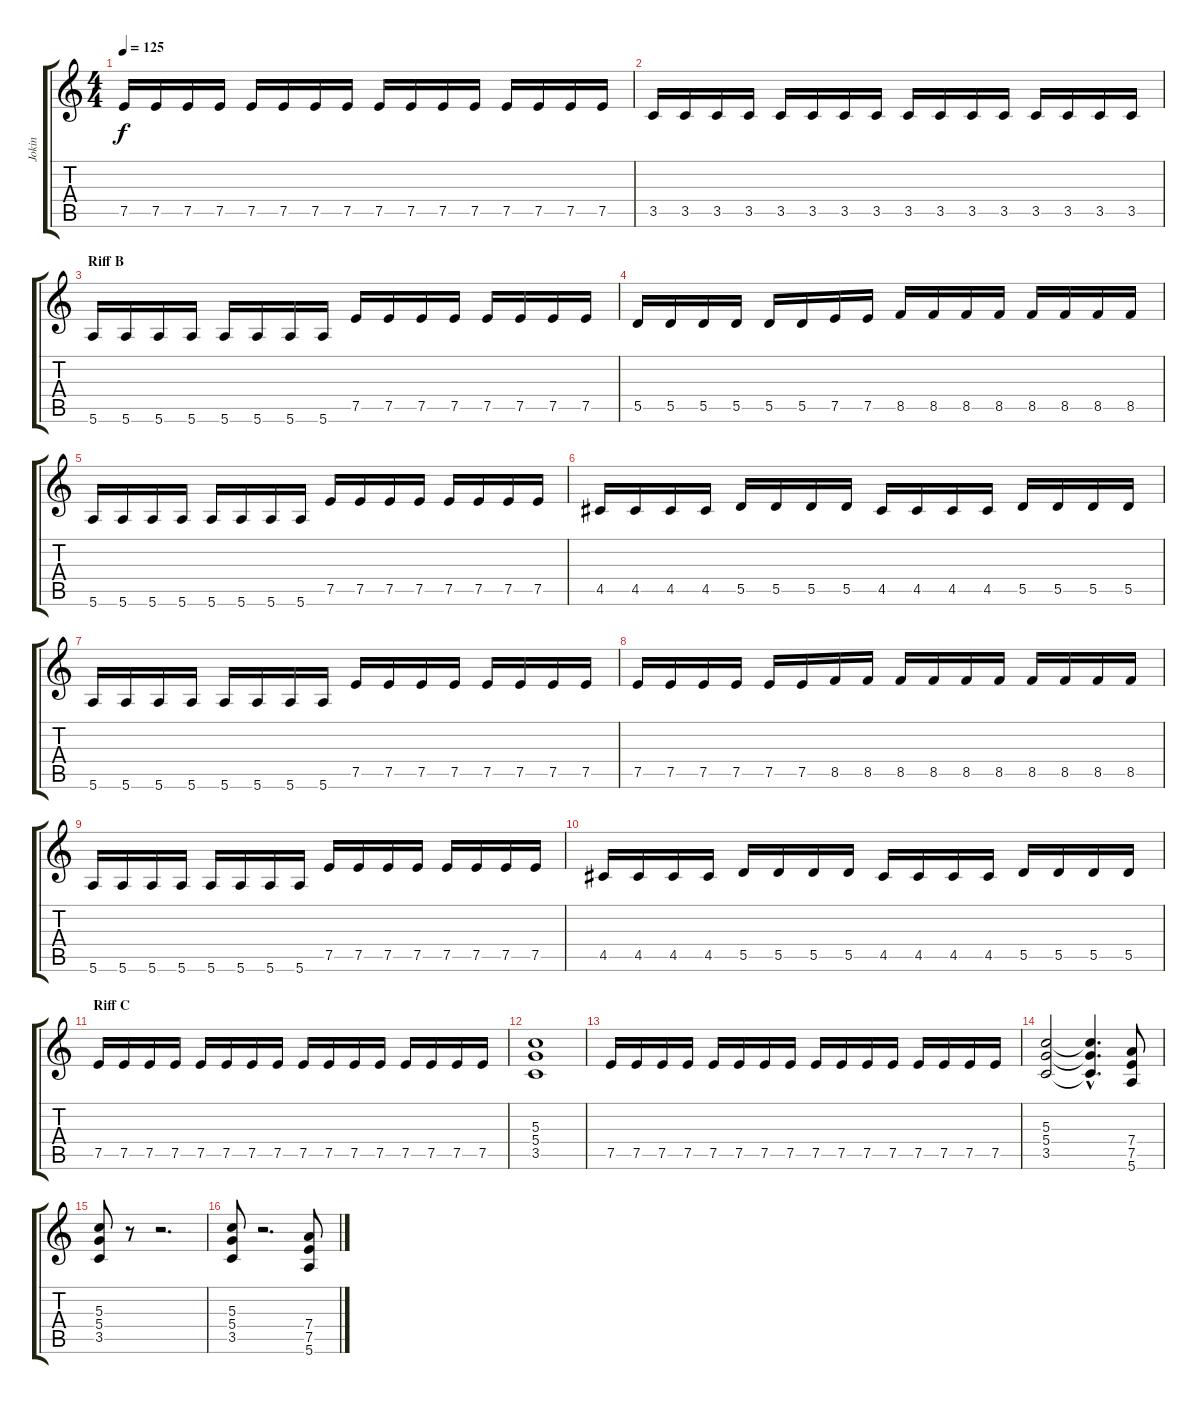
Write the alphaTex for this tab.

\track ("Jokin" "Jokin") {instrument electricguitarjazz}
\staff {score tabs}
\tuning (E4 B3 G3 D3 A2 E2) {hide}
\ts (4 4)
\tempo 125
\clef g2
\ks c
7.5.16{dy f} 7.5.16 7.5.16 7.5.16 7.5.16 7.5.16 7.5.16 7.5.16 7.5.16 7.5.16 7.5.16 7.5.16 7.5.16 7.5.16 7.5.16 7.5.16 |
3.5.16 3.5.16 3.5.16 3.5.16 3.5.16 3.5.16 3.5.16 3.5.16 3.5.16 3.5.16 3.5.16 3.5.16 3.5.16 3.5.16 3.5.16 3.5.16 |
\section ("" "Riff B")
5.6.16 5.6.16 5.6.16 5.6.16 5.6.16 5.6.16 5.6.16 5.6.16 7.5.16 7.5.16 7.5.16 7.5.16 7.5.16 7.5.16 7.5.16 7.5.16 |
5.5.16 5.5.16 5.5.16 5.5.16 5.5.16 5.5.16 7.5.16 7.5.16 8.5.16 8.5.16 8.5.16 8.5.16 8.5.16 8.5.16 8.5.16 8.5.16 |
5.6.16 5.6.16 5.6.16 5.6.16 5.6.16 5.6.16 5.6.16 5.6.16 7.5.16 7.5.16 7.5.16 7.5.16 7.5.16 7.5.16 7.5.16 7.5.16 |
4.5.16 4.5.16 4.5.16 4.5.16 5.5.16 5.5.16 5.5.16 5.5.16 4.5.16 4.5.16 4.5.16 4.5.16 5.5.16 5.5.16 5.5.16 5.5.16 |
5.6.16 5.6.16 5.6.16 5.6.16 5.6.16 5.6.16 5.6.16 5.6.16 7.5.16 7.5.16 7.5.16 7.5.16 7.5.16 7.5.16 7.5.16 7.5.16 |
7.5.16 7.5.16 7.5.16 7.5.16 7.5.16 7.5.16 8.5.16 8.5.16 8.5.16 8.5.16 8.5.16 8.5.16 8.5.16 8.5.16 8.5.16 8.5.16 |
5.6.16 5.6.16 5.6.16 5.6.16 5.6.16 5.6.16 5.6.16 5.6.16 7.5.16 7.5.16 7.5.16 7.5.16 7.5.16 7.5.16 7.5.16 7.5.16 |
4.5.16 4.5.16 4.5.16 4.5.16 5.5.16 5.5.16 5.5.16 5.5.16 4.5.16 4.5.16 4.5.16 4.5.16 5.5.16 5.5.16 5.5.16 5.5.16 |
\section ("" "Riff C")
7.5.16 7.5.16 7.5.16 7.5.16 7.5.16 7.5.16 7.5.16 7.5.16 7.5.16 7.5.16 7.5.16 7.5.16 7.5.16 7.5.16 7.5.16 7.5.16 |
(5.3 5.4 3.5).1 |
7.5.16 7.5.16 7.5.16 7.5.16 7.5.16 7.5.16 7.5.16 7.5.16 7.5.16 7.5.16 7.5.16 7.5.16 7.5.16 7.5.16 7.5.16 7.5.16 |
(5.3 5.4 3.5).2 (5.3{hac t} 5.4{hac t} 3.5{hac t}).4{d} (7.4 7.5 5.6).8 |
(5.3 5.4 3.5).8 r.8 r.2{d} |
(5.3 5.4 3.5).8 r.2{d} (7.4 7.5 5.6).8
